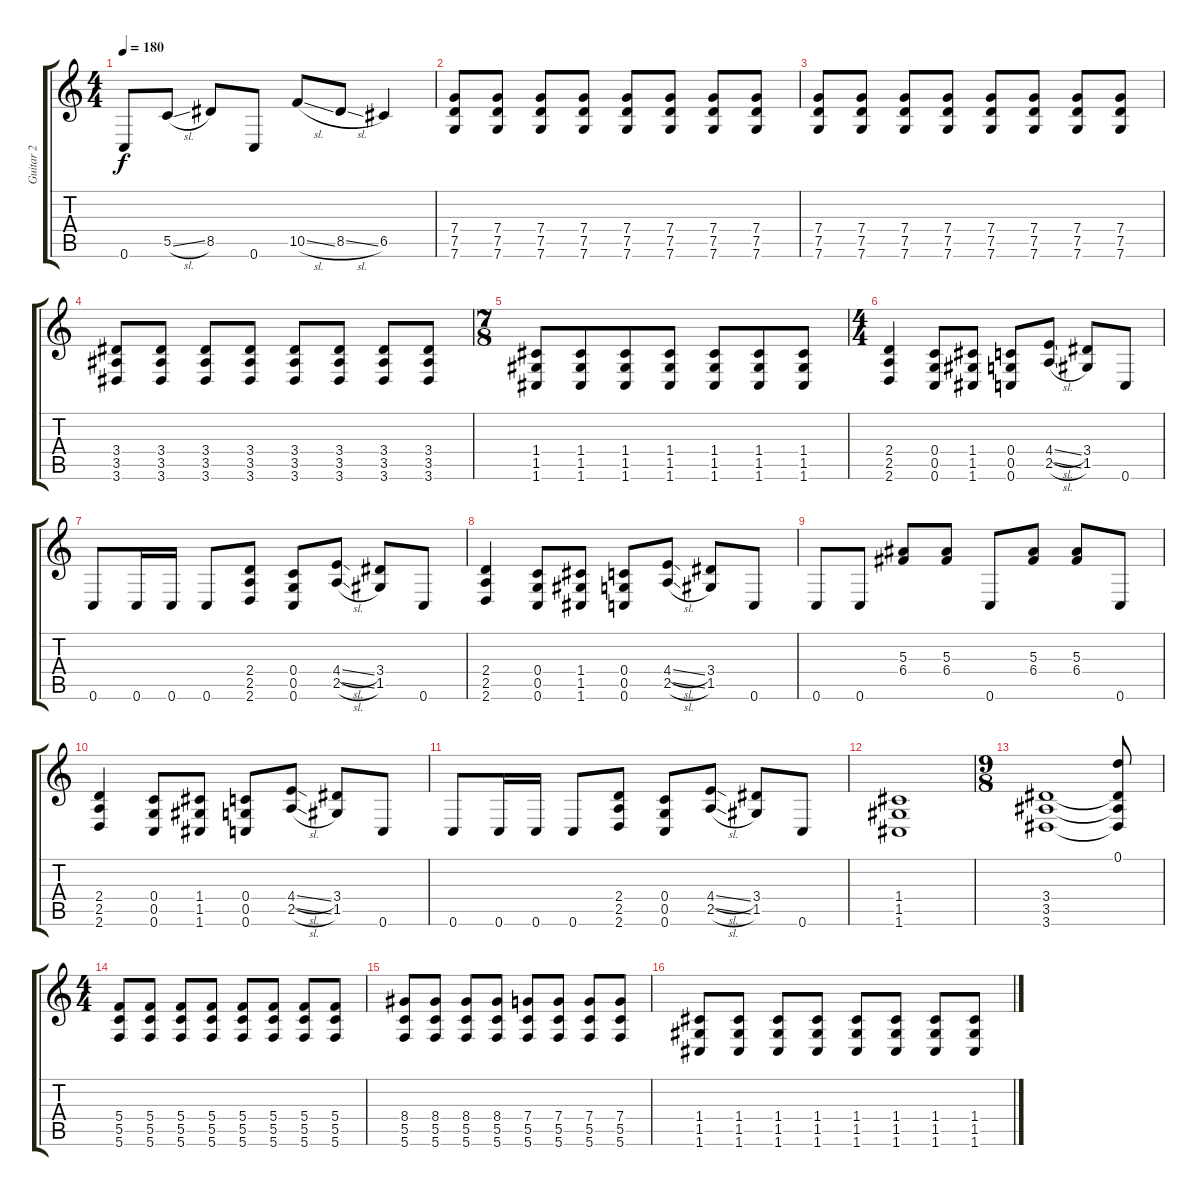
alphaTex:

\track ("Guitar 2" "Guitar 2") {instrument distortionguitar}
\staff {score tabs}
\tuning (D4 A3 F3 C3 G2 C2) {hide}
\ts (4 4)
\tempo 180
\clef g2
\ks c
0.6.8{dy f} 5.5{sl}.8 8.5.8 0.6.8 10.5{sl}.8 8.5{sl}.8 6.5.4 |
(7.4 7.5 7.6).8 (7.4 7.5 7.6).8 (7.4 7.5 7.6).8 (7.4 7.5 7.6).8 (7.4 7.5 7.6).8 (7.4 7.5 7.6).8 (7.4 7.5 7.6).8 (7.4 7.5 7.6).8 |
(7.4 7.5 7.6).8 (7.4 7.5 7.6).8 (7.4 7.5 7.6).8 (7.4 7.5 7.6).8 (7.4 7.5 7.6).8 (7.4 7.5 7.6).8 (7.4 7.5 7.6).8 (7.4 7.5 7.6).8 |
(3.4 3.5 3.6).8 (3.4 3.5 3.6).8 (3.4 3.5 3.6).8 (3.4 3.5 3.6).8 (3.4 3.5 3.6).8 (3.4 3.5 3.6).8 (3.4 3.5 3.6).8 (3.4 3.5 3.6).8 |
\ts (7 8)
(1.4 1.5 1.6).8 (1.4 1.5 1.6).8 (1.4 1.5 1.6).8 (1.4 1.5 1.6).8 (1.4 1.5 1.6).8 (1.4 1.5 1.6).8 (1.4 1.5 1.6).8 |
\ts (4 4)
(2.4 2.5 2.6).4 (0.4 0.5 0.6).8 (1.4 1.5 1.6).8 (0.4 0.5 0.6).8 (4.4{sl} 2.5{sl}).8 (3.4 1.5).8 0.6.8 |
0.6.8 0.6.16 0.6.16 0.6.8 (2.4 2.5 2.6).8 (0.4 0.5 0.6).8 (4.4{sl} 2.5{sl}).8 (3.4 1.5).8 0.6.8 |
(2.4 2.5 2.6).4 (0.4 0.5 0.6).8 (1.4 1.5 1.6).8 (0.4 0.5 0.6).8 (4.4{sl} 2.5{sl}).8 (3.4 1.5).8 0.6.8 |
0.6.8 0.6.8 (5.3 6.4).8 (5.3 6.4).8 0.6.8 (5.3 6.4).8 (5.3 6.4).8 0.6.8 |
(2.4 2.5 2.6).4 (0.4 0.5 0.6).8 (1.4 1.5 1.6).8 (0.4 0.5 0.6).8 (4.4{sl} 2.5{sl}).8 (3.4 1.5).8 0.6.8 |
0.6.8 0.6.16 0.6.16 0.6.8 (2.4 2.5 2.6).8 (0.4 0.5 0.6).8 (4.4{sl} 2.5{sl}).8 (3.4 1.5).8 0.6.8 |
(1.4 1.5 1.6).1 |
\ts (9 8)
(3.4 3.5 3.6).1 (0.1 3.4{t} 3.5{t} 3.6{t}).8 |
\ts (4 4)
(5.4 5.5 5.6).8 (5.4 5.5 5.6).8 (5.4 5.5 5.6).8 (5.4 5.5 5.6).8 (5.4 5.5 5.6).8 (5.4 5.5 5.6).8 (5.4 5.5 5.6).8 (5.4 5.5 5.6).8 |
(8.4 5.5 5.6).8 (8.4 5.5 5.6).8 (8.4 5.5 5.6).8 (8.4 5.5 5.6).8 (7.4 5.5 5.6).8 (7.4 5.5 5.6).8 (7.4 5.5 5.6).8 (7.4 5.5 5.6).8 |
(1.4 1.5 1.6).8 (1.4 1.5 1.6).8 (1.4 1.5 1.6).8 (1.4 1.5 1.6).8 (1.4 1.5 1.6).8 (1.4 1.5 1.6).8 (1.4 1.5 1.6).8 (1.4 1.5 1.6).8
